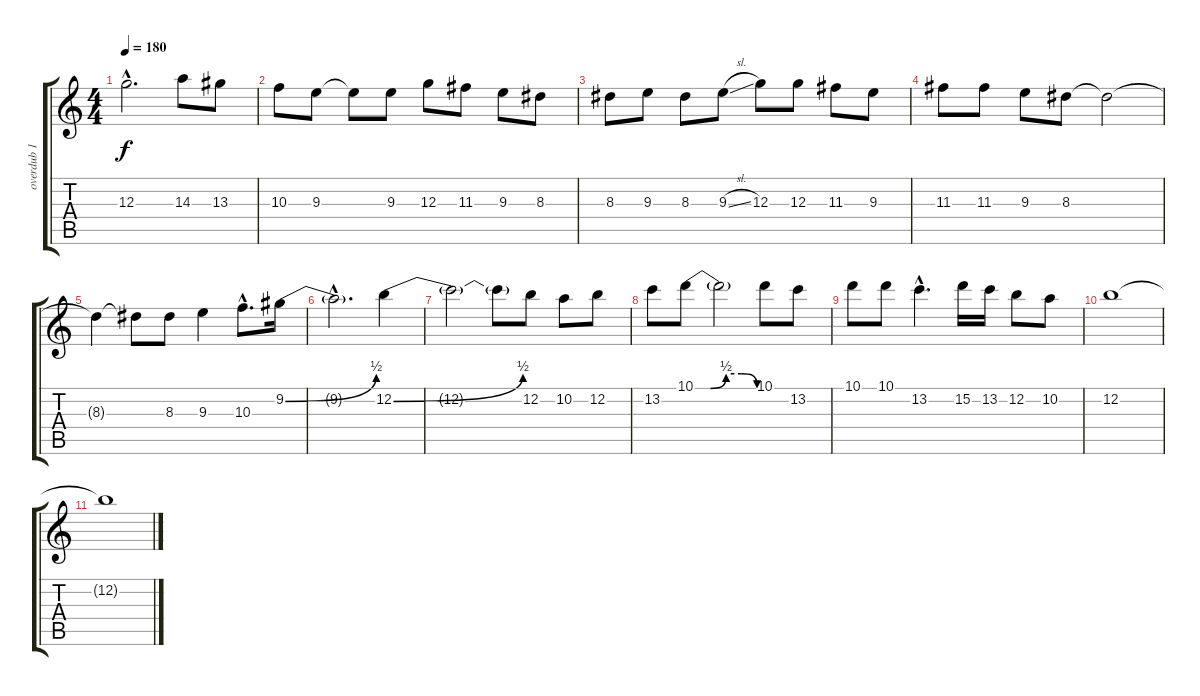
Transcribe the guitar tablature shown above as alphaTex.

\track ("overdub 1" "overdub 1") {instrument overdrivenguitar}
\staff {score tabs}
\tuning (E4 B3 G3 D3 A2 E2) {hide}
\ts (4 4)
\tempo 180
\clef g2
\ks c
12.3{hac t}.2{d dy f} 14.3.8 13.3.8 |
10.3.8 9.3.8 9.3{t}.8 9.3.8 12.3.8 11.3.8 9.3.8 8.3.8 |
8.3.8 9.3.8 8.3.8 9.3{sl}.8 12.3.8 12.3.8 11.3.8 9.3.8 |
11.3.8 11.3.8 9.3.8 8.3.8 8.3{t}.2 |
8.3{t}.4 8.3{t}.8 8.3.8 9.3.4 10.3{hac}.8{d} 9.2{be (bend 0 0 60 2)}.16 |
9.2{hac t}.2{d} 12.2{be (bend 0 0 60 2)}.4 |
12.2{t}.2 12.2{t}.8 12.2.8 10.2.8 12.2.8 |
13.2.8 10.1{be (custom 0 0 15 0 30 2 45 2 60 0)}.8 10.1{t}.2 10.1.8 13.2.8 |
10.1.8 10.1.8 13.2{hac}.4{d} 15.2.16 13.2.16 12.2.8 10.2.8 |
12.2.1 |
12.2{t}.1
